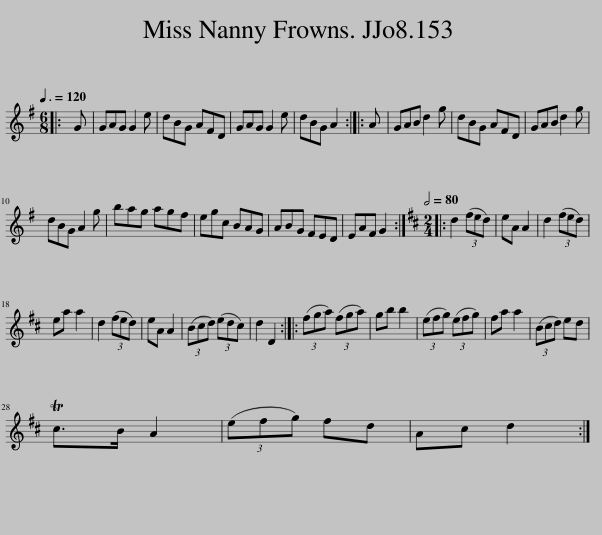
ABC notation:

X:1
L:1/8
Q:3/8=120
M:6/8
I:linebreak $
K:G
V:1 treble
V:1
|: G | GAG G2 e | dBG AFD | GAG G2 e | dBG A2 :: %5
 A | GAB d2 g | dBG AFD | GAB d2 g |$ dBG A2 g | %10
 bag agf | egc BAG | ABG FED | EAF G2 ::[K:D][M:2/4][Q:1/2=80] d2 (3(fed) | %15
 eA A2 | d2 (3(fed) |$ ea a2 | d2 (3(fed) | eA A2 | %20
 (3(Bcd) (3(edc) | d2 D2 :: (3(fga) (3(fga) | gb b2 | (3(efg) (3(efg) | %25
 fa a2 | (3(Bcd) ed |$ Tc>B A2 | (3(efg) fd | Ac d2 :| %30
